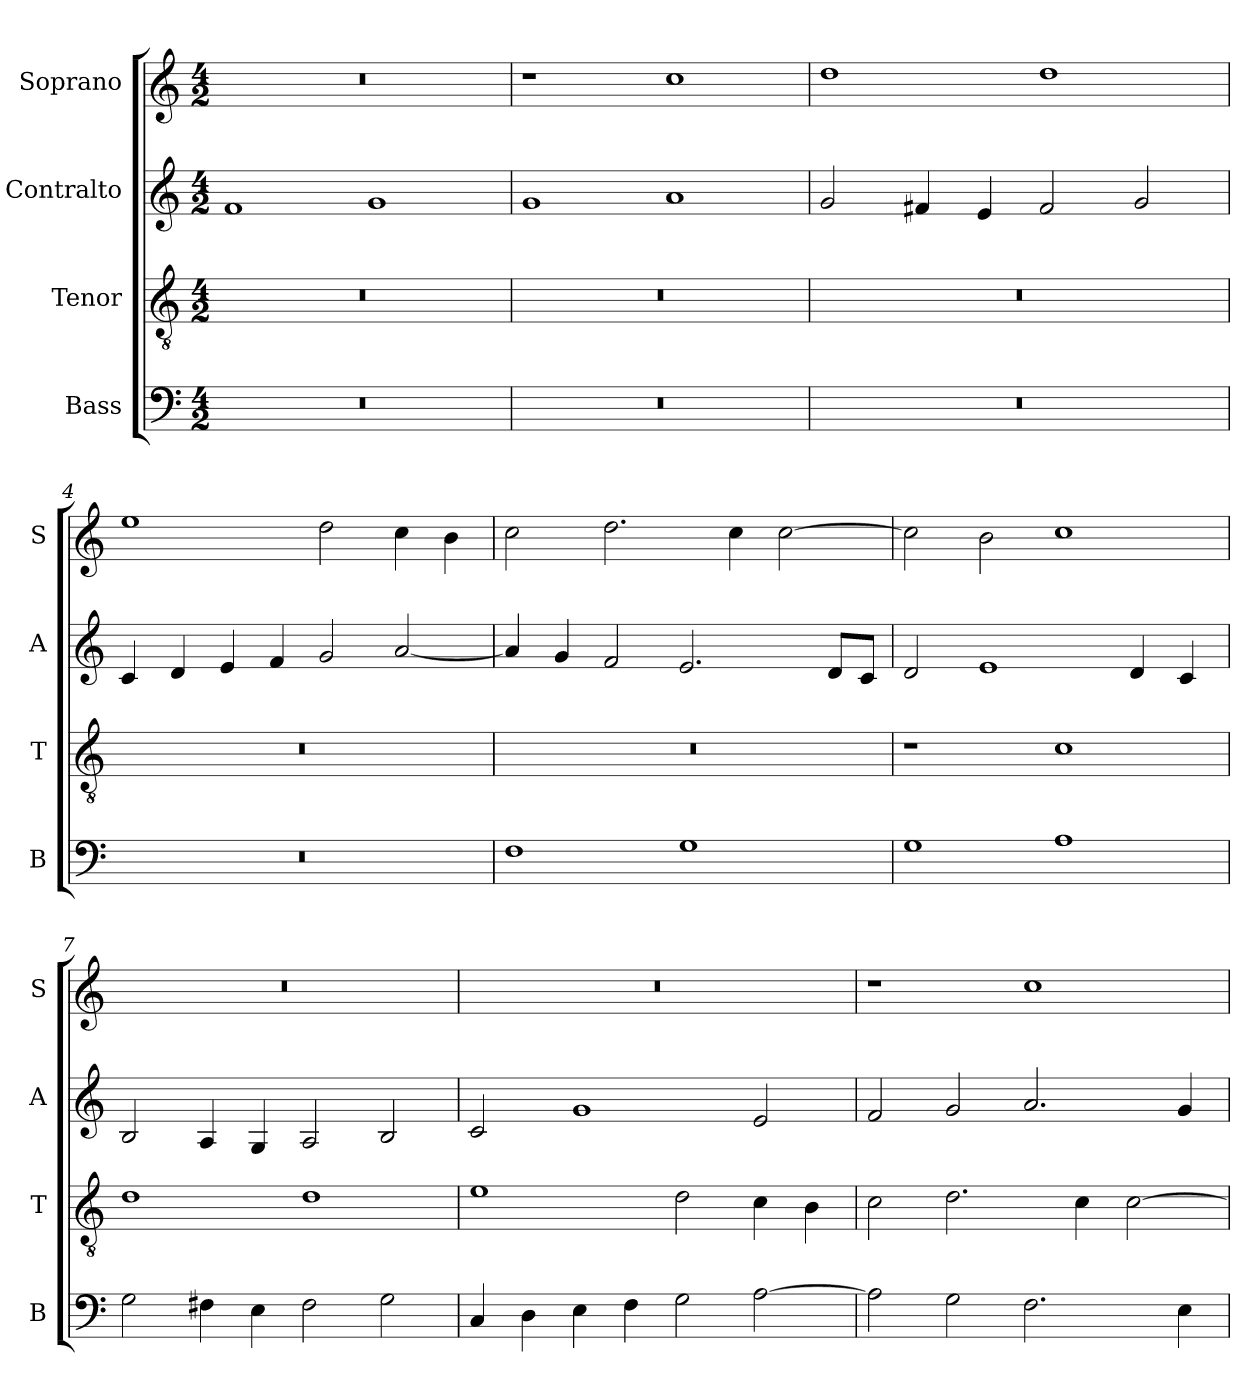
**kern	**kern	**kern	**kern
*part4	*part3	*part2	*part1
*staff4	*staff3	*staff2	*staff1
*I"Bass	*I"Tenor	*I"Contralto	*I"Soprano
*I'B	*I'T	*I'A	*I'S
*clefF4	*clefGv2	*clefG2	*clefG2
*k[]	*k[]	*k[]	*k[]
*M4/2	*M4/2	*M4/2	*M4/2
=1	=1	=1	=1
0r	0r	1f	0r
.	.	1g	.
=2	=2	=2	=2
0r	0r	1g	1r
.	.	1a	1cc
=3	=3	=3	=3
0r	0r	2g	1dd
.	.	4f#X	.
.	.	4e	.
.	.	2f#	1dd
.	.	2g	.
=4	=4	=4	=4
0r	0r	4c	1ee
.	.	4d	.
.	.	4e	.
.	.	4f	.
.	.	2g	2dd
.	.	[2a	4cc
.	.	.	4b
=5	=5	=5	=5
1F	0r	4a]	2cc
.	.	4g	.
.	.	2f	2.dd
1G	.	2.e	.
.	.	.	4cc
.	.	.	[2cc
.	.	8d/L	.
.	.	8c/J	.
=6	=6	=6	=6
1G	1r	2d	2cc]
.	.	1e	2b
1A	1c	.	1cc
.	.	4d	.
.	.	4c	.
=7	=7	=7	=7
2G	1d	2B	0r
4F#X	.	4A	.
4E	.	4G	.
2F#	1d	2A	.
2G	.	2B	.
=8	=8	=8	=8
4C	1e	2c	0r
4D	.	.	.
4E	.	1g	.
4F	.	.	.
2G	2d	.	.
[2A	4c	2e	.
.	4B	.	.
=9	=9	=9	=9
2A]	2c	2f	1r
2G	2.d	2g	.
2.F	.	2.a	1cc
.	4c	.	.
.	[2c	.	.
4E	.	4g	.
=	=	=	=
*-	*-	*-	*-
